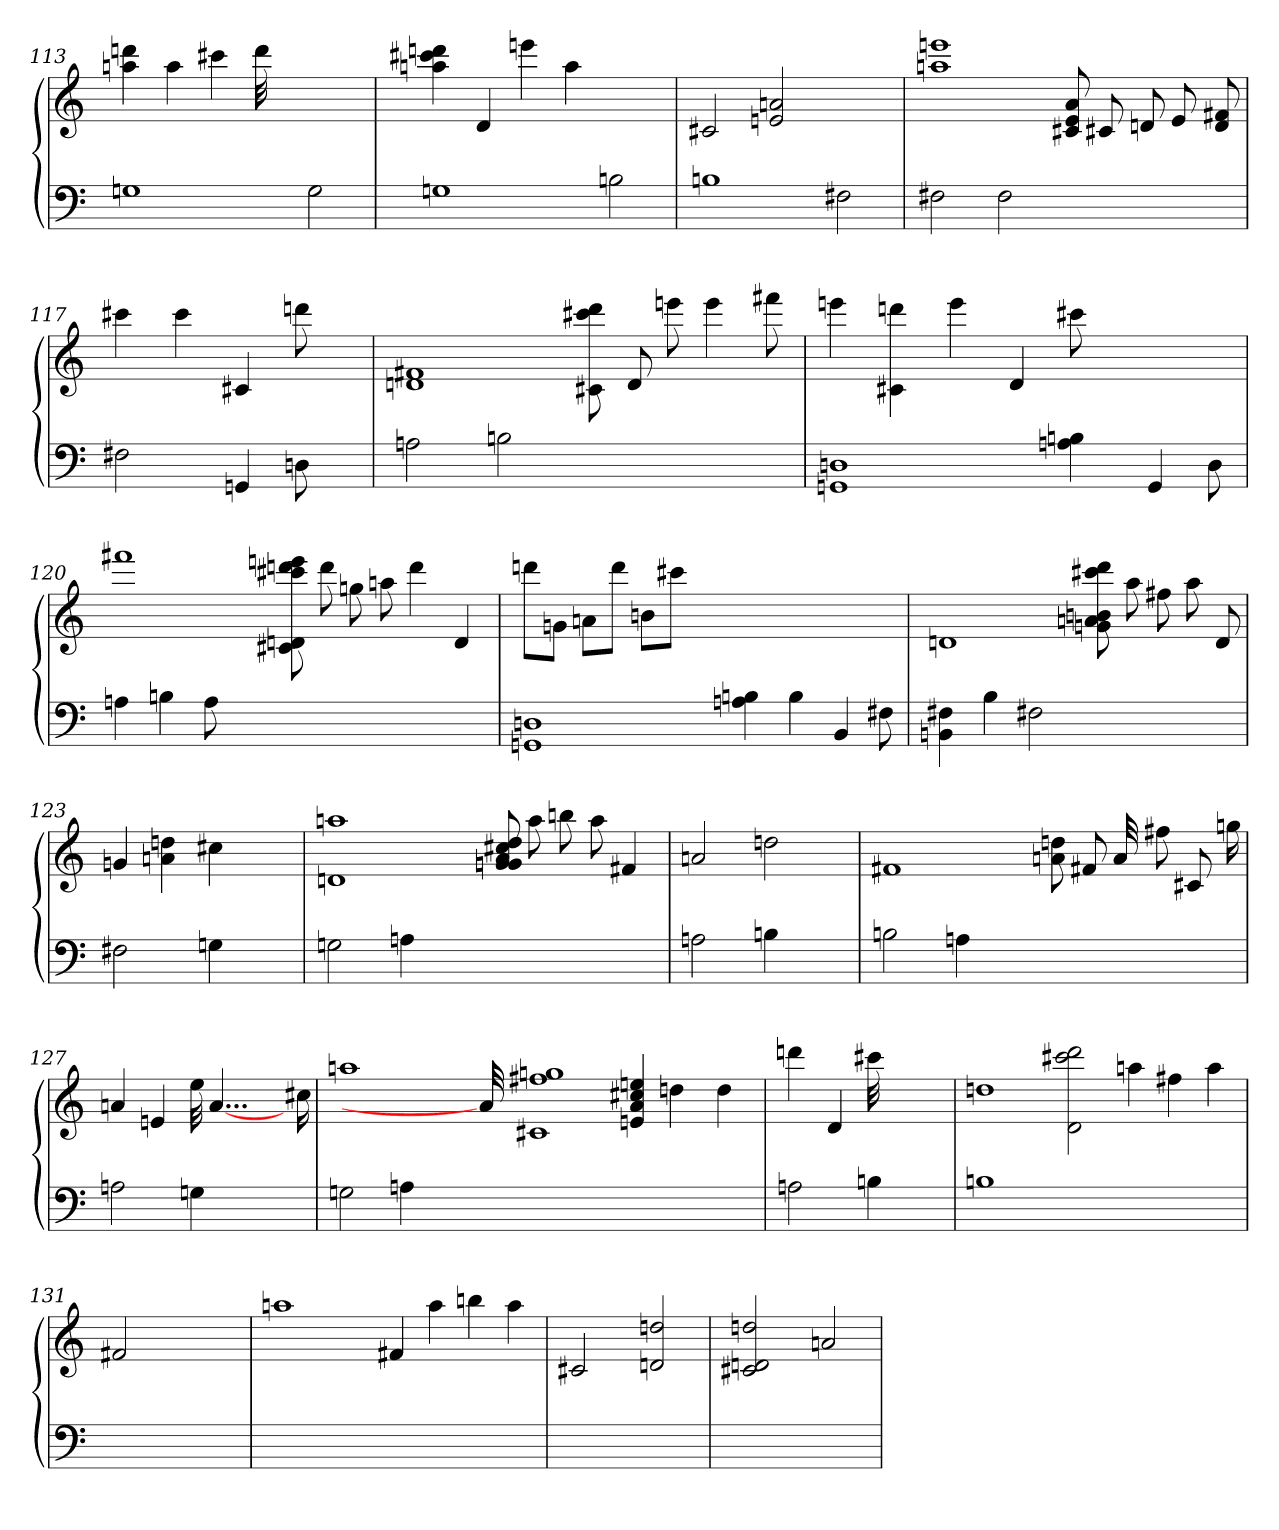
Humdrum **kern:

**kern	**kern
*part2	*part1
*staff2	*staff1
*clefF4	*clefG2
=113	=113
1Gn	4aan 4dddn
.	4aa
.	4ccc#X
.	32ddd
.	8..ryy
2G	2ryy
=114	=114
1Gn	4aan 4dddn 4ccc#X
.	4d
.	4eeen
.	4aa
2Bn	2ryy
=115	=115
1Bn	2c#X
.	2en 2an
2F#X	2ryy
=116	=116
2F#X	1eeen 1aan
2F#	.
2ryy	8c#X 8e 8a
.	8c#X
.	8dn
.	8e
8ryy	8d 8f#X
=117	=117
2F#X	4ccc#X
.	4ccc#
4GGn	4c#X
8Dn	8dddn
8ryy	8ryy
=118	=118
2An	1dn 1f#X
2Bn	.
2.ryy	8c#X 8ccc#X 8ddd
.	8d
.	8eeen
.	4eee
.	8fff#X
=119	=119
1GGn 1Dn	4eeen
.	4dddn 4c#X
.	4eee
.	4d
4Bn 4An	8ccc#X
.	2ryy
4GG	.
8D	.
=120	=120
4An	1fff#X
4Bn	.
8A	.
4.ryy	.
1ryy	8dddn 8eeen 8c#X 8dn 8ccc#X
.	8ddd
.	8ggn
.	8aan
.	4ddd
.	4d
=121	=121
1GGn 1Dn	8dddn\L
.	8gn\J
.	8an\L
.	8ddd\J
.	8bn\L
.	8ccc#X\J
.	4ryy
4Bn 4An	2..ryy
4B	.
4BB	.
8F#X	.
=122	=122
4F#X 4BBn	1dn
4B	.
2F#X	.
2ryy	8gn 8ddd 8an 8bn 8ccc#X
.	8aa
.	8ff#X
.	8aa
8ryy	8d
=123	=123
2F#X	4gn
.	4ddn 4an
4Gn	4cc#X
4ryy	4ryy
=124	=124
2Gn	1aan 1dn
4An	.
4ryy	.
2.ryy	8gn 8cc#X 8dd 8a 8gn
.	8aa
.	8bbn
.	8aa
.	4f#X
=125	=125
2An	2an
4Bn	2ddn
4ryy	.
=126	=126
2Bn	1f#X
4An	.
4ryy	.
2ryy	8an 8ddn
.	8f#X
.	32a
.	8ff#X
.	8c#X
16.ryy	.
.	16ggn
=127	=127
2An	4an
.	4en
4Gn	32ee
.	[4...a
4ryy	.
16.ryy	32ryy
.	16cc#X
=128	=128
2Gn	1aan
4An	.
4ryy	.
1ryy	32a]
.	1ff#X 1c#X 1ggn
2ryy	.
.	4en 4a 4cc#X 4een
.	4ddn
4ryy	.
.	4dd
32ryy	.
=129	=129
2An	4dddn
.	4d
4Bn	32ccc#X
.	4...ryy
4ryy	.
=130	=130
1Bn	1ddn
1ryy	2d 2ddd 2ccc#X
.	4aan
.	4ff#X
4ryy	4aa
=131	=131
4ryy	2f#X
2.ryy	.
.	2ryy
=132	=132
4ryy	1aan
1..ryy	.
.	4f#X
.	4aa
.	4bbn
.	4aa
=133	=133
4ryy	2c#X
2.ryy	.
.	2ddn 2dn
=134	=134
4ryy	2ddn 2c#X 2dn
2.ryy	.
.	2an
=	=
*-	*-
